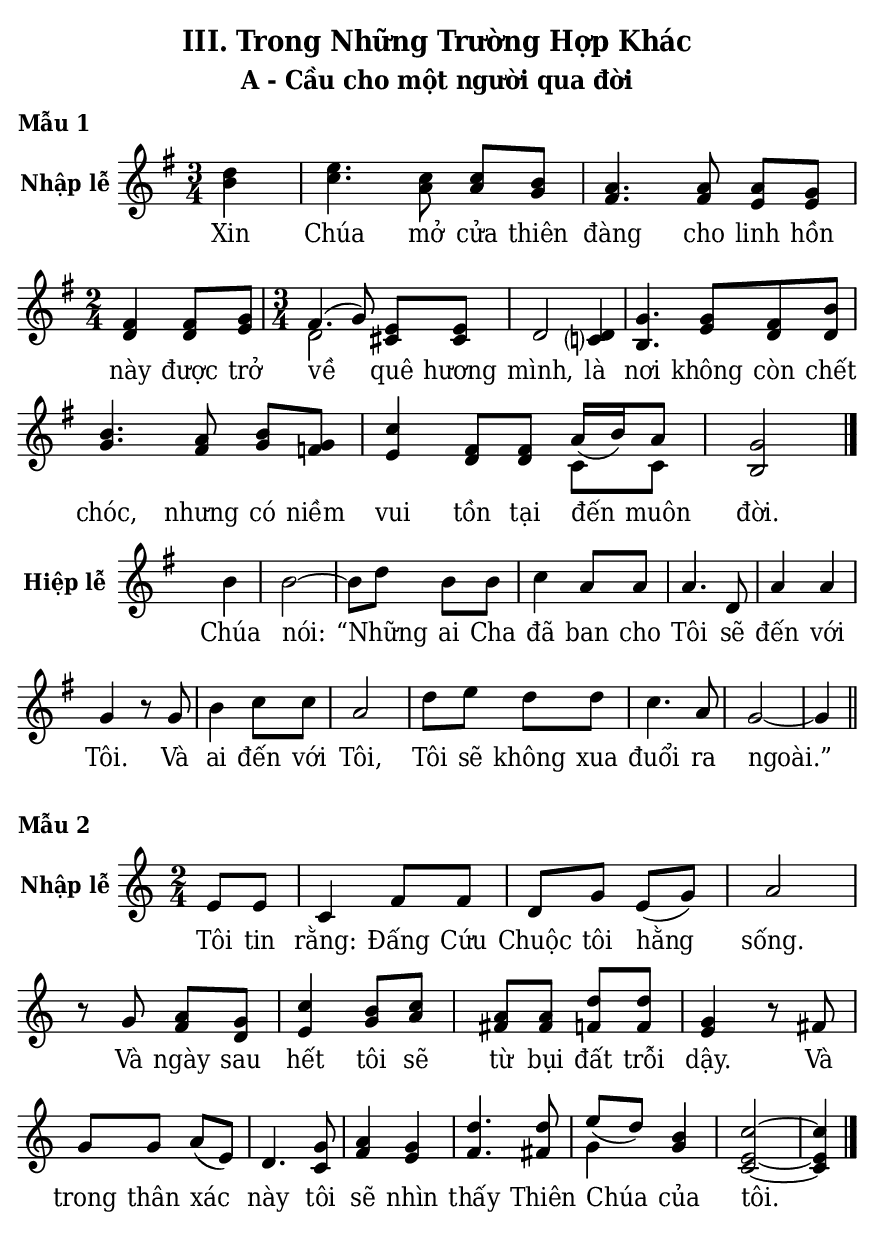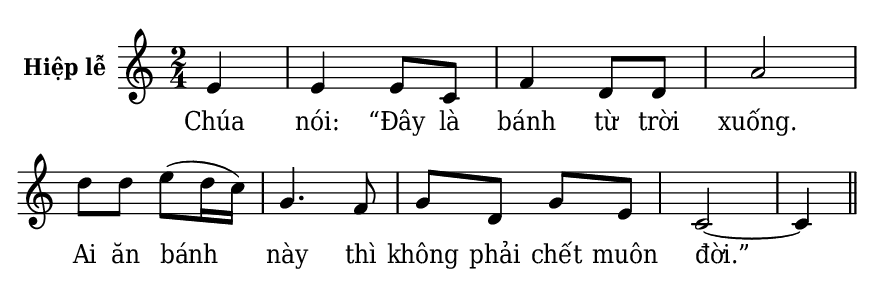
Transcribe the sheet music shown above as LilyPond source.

% Cài đặt chung
\version "2.22.1"
\include "english.ly"

\header {
  subtitle = \markup { \fontsize #1 "III. Trong Những Trường Hợp Khác" }
  subsubtitle = \markup {
    \vspace #1
    \column {
      \center-align {
        \line {
          \fontsize #2 \bold "A - Cầu cho một người qua đời"
        }
      }
    }
  }
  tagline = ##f
}

% Nhạc
nhacMauMot = \relative c'' {
  \key g \major
  \time 3/4
  \set Timing.beamExceptions = #'()
  \set Timing.baseMoment = #(ly:make-moment 1/4)
  \set Timing.beatStructure = #'(1 1 1)
  \override Staff.TimeSignature.break-visibility = #end-of-line-invisible
  \partial 4
  <<
    {
      d4 |
      e4. c8 c b |
      a4. a8 a g |
      \time 2/4
      fs4 fs8 g
    }
    {
      b4 |
      c4. a8 a g |
      fs4. fs8 e e |
      d4 d8 e
    }
  >>
  \time 3/4
  <<
    {
      \voiceOne
      fs4. (g8)
    }
    \new Voice = "splitpart" {
      \voiceTwo
      d2
    }
  >>
  \oneVoice
  <<
    {
      e8 [e]
    }
    {
      cs cs
    }
  >>
  d2
  <<
    {
      d4 |
      g4. g8 fs b |
      b4. a8 b [g] |
      c4 fs,8 fs
    }
    {
      c!?4 |
      b4. e8 d d |
      g4. fs8 g f! |
      e4 d8 d
    }
  >>
  <<
    {
      \voiceOne
      a'16 _(b) a8
    }
    \new Voice = "splitpart" {
      \voiceTwo
      c,8 c
    }
  >>
  \oneVoice
  <g' b,>2 \bar "|."
}

nhacMauHai = \relative c'' {
  \key g \major
  \time 2/4
  \partial 4 b4 |
  b2 ~ |
  b8 d b b |
  c4 a8 a |
  a4. d,8 |
  a'4 a |
  g r8 g |
  b4 c8 c |
  a2 |
  d8 e d d |
  c4. a8 |
  g2 ~ |
  g4 \bar "||"
}

nhacMauBa = \relative c' {
  \key c \major
  \time 2/4
  \partial 4 e8 e |
  c4 f8 f |
  d g e (g) |
  a2 |
  r8 g
  <<
    {
      a8 g |
      c4 b8 c |
      a a d d |
      g,4
    }
    {
      f8 d |
      e4 g8 a |
      fs fs f! f |
      e4
    }
  >>
  r8 fs |
  g g a (e) |
  d4.
  <<
    {
      g8 |
      a4 g |
      d'4. d8
    }
    {
      c,8 |
      f4 e |
      f4. fs8
    }
  >>
  <<
    {
      \voiceOne
      e'8 _(d)
    }
    \new Voice = "splitpart" {
      \voiceTwo
      g,4
    }
  >>
  \oneVoice
  <b g>4 |
  <c e, c>2 ~ |
  <c e, c>4 \bar "|."
}

nhacMauBon = \relative c' {
  \key c \major
  \time 2/4
  \partial 4 e4 |
  e e8 c |
  f4 d8 d |
  a'2 |
  d8 d e (d16 c) |
  g4. f8 |
  g d g e |
  c2 ~ |
  c4 \bar "||"
}

% Lời
loiMauMot = \lyricmode {
  Xin Chúa mở cửa thiên đàng cho linh hồn này
  được trở về quê hương mình,
  là nơi không còn chết chóc,
  nhưng có niềm vui tồn tại đến muôn đời.
}

loiMauHai = \lyricmode {
  Chúa nói:
  “Những ai Cha đã ban cho Tôi sẽ đến với Tôi.
  Và ai đến với Tôi, Tôi sẽ không xua đuổi ra ngoài.”
}

loiMauBa = \lyricmode {
  Tôi tin rằng: Đấng Cứu Chuộc tôi hằng sống.
  Và ngày sau hết tôi sẽ từ bụi đất trỗi dậy.
  Và trong thân xác này
  tôi sẽ nhìn thấy Thiên Chúa của tôi.
}

loiMauBon = \lyricmode {
  Chúa nói: “Đây là bánh từ trời xuống.
  Ai ăn bánh này thì không phải chết muôn đời.”
}

% Dàn trang
\paper {
  #(set-paper-size "a5")
  top-margin = 3\mm
  bottom-margin = 3\mm
  left-margin = 3\mm
  right-margin = 3\mm
  indent = #0
  #(define fonts
	 (make-pango-font-tree "Deja Vu Serif Condensed"
	 		       "Deja Vu Serif Condensed"
			       "Deja Vu Serif Condensed"
			       (/ 20 20)))
  print-page-number = ##f
}

\markup {
  \vspace #1
  \line {
    \bold "Mẫu 1"
  }
}

\score {
  <<
    \new Staff \with {
      instrumentName = \markup { \bold "Nhập lễ" }} <<
        \clef treble
        \new Voice = beSop {
          \nhacMauMot
        }
      \new Lyrics \lyricsto beSop \loiMauMot
    >>
  >>
  \layout {
    indent = 17
    \override Lyrics.LyricSpace.minimum-distance = #1
    \override Score.BarNumber.break-visibility = ##(#f #f #f)
    \override Score.SpacingSpanner.uniform-stretching = ##t
    ragged-last = ##f
  }
}

\score {
  <<
    \new Staff\with {
      instrumentName = \markup { \bold "Hiệp lễ" }} <<
        \clef treble
        \new Voice = beSop {
          \nhacMauHai
        }
      \new Lyrics \lyricsto beSop \loiMauHai
    >>
  >>
  \layout {
    indent = 17
    \override Staff.TimeSignature.transparent = ##t
    \override Lyrics.LyricSpace.minimum-distance = #1
    \override Score.BarNumber.break-visibility = ##(#f #f #f)
    \override Score.SpacingSpanner.uniform-stretching = ##t
    ragged-last = ##f
  }
}

\markup {
  \vspace #1
  \line {
    \bold "Mẫu 2"
  }
}

\score {
  <<
    \new Staff \with {
      instrumentName = \markup { \bold "Nhập lễ" }}<<
        \clef treble
        \new Voice = beSop {
          \nhacMauBa
        }
      \new Lyrics \lyricsto beSop \loiMauBa
    >>
  >>
  \layout {
    indent = 17
    \override Lyrics.LyricSpace.minimum-distance = #1
    \override Score.BarNumber.break-visibility = ##(#f #f #f)
    \override Score.SpacingSpanner.uniform-stretching = ##t
    ragged-last = ##f
  }
}

\score {
  <<
    \new Staff \with {
      instrumentName = \markup { \bold "Hiệp lễ" }} <<
        \clef treble
        \new Voice = beSop {
          \nhacMauBon
        }
      \new Lyrics \lyricsto beSop \loiMauBon
    >>
  >>
  \layout {
    indent = 17
    \override Lyrics.LyricSpace.minimum-distance = #1
    \override Score.BarNumber.break-visibility = ##(#f #f #f)
    \override Score.SpacingSpanner.uniform-stretching = ##t
    ragged-last = ##f
  }
}
